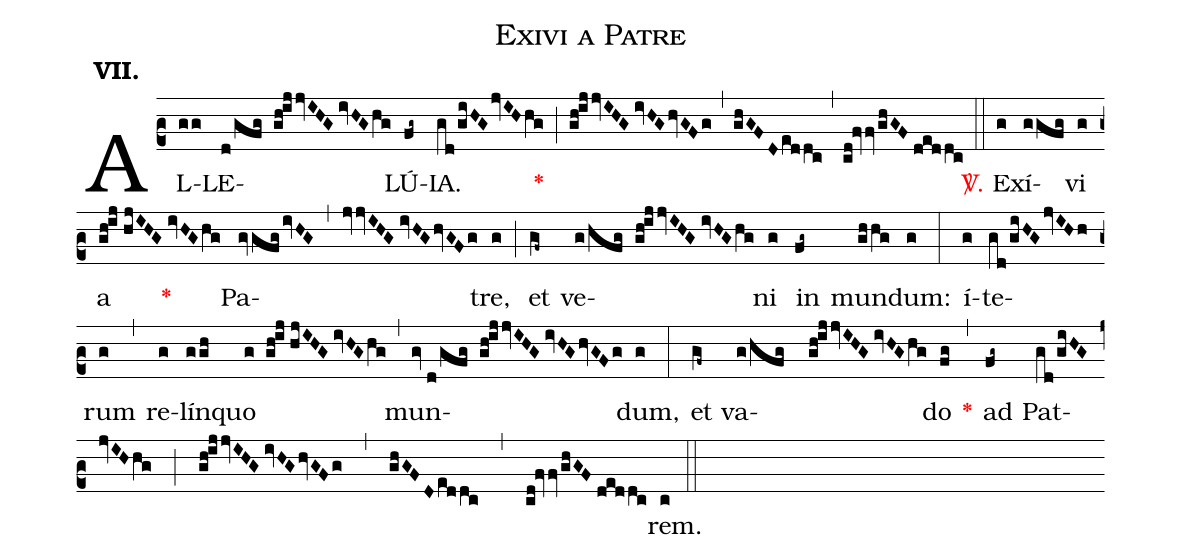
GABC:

name:Exivi a Patre;
mode:VII.;
office-part:Alleluia;
%%
(c2) AL(gg)LE(d/gfg gh!ijjvIHG//ivHG/hg)LÚ(fg~)IA.(gd/giHG/jvIH/hg) <v>\red{*}</v>(;) (gh!ijjvIHG//ivHG/hvGFg) (,) (ghGFD/eddc) (,) (cd!fvv/ghGF//deddc) (::) <v>\red{\Vbar.}</v> Ex(g)í(ggfg)vi(g) a(gh!ij//hjIHG//ivHG/hg) <v>\red{*}</v>() Pa(gvgfg/ivHG,jvvIHG//ivHG/hvGFg)tre,(g) (;) et(gf~) ve(g/hfg gh!ijjvIHG//ivHG/hg)ni(g) in(fg~) mun(ghhg)dum:(g) (:) í(g)te(gd/giHG/jvIHh)rum(g) (,) re(g)lín(ggh)quo(g gh!ij//hjIHG//ivHG/hg) (,) mun(gv//d/gfg gh!ij/jvIHG//ivHG/hvGFg)dum,(g) (:) et(gf~) va(g/hfg  gh!ij/jvIHG//ivHG/hg)do(fg) <v>\red{*}</v>(,) ad(fg~) Pat(gd/giHG/jvIH/hg ; gh!ij/jvIHG//ivHG/hvGFg , ghGFD/eddc , cd!fvv/ghGF//deddc)rem.(c) (::)
